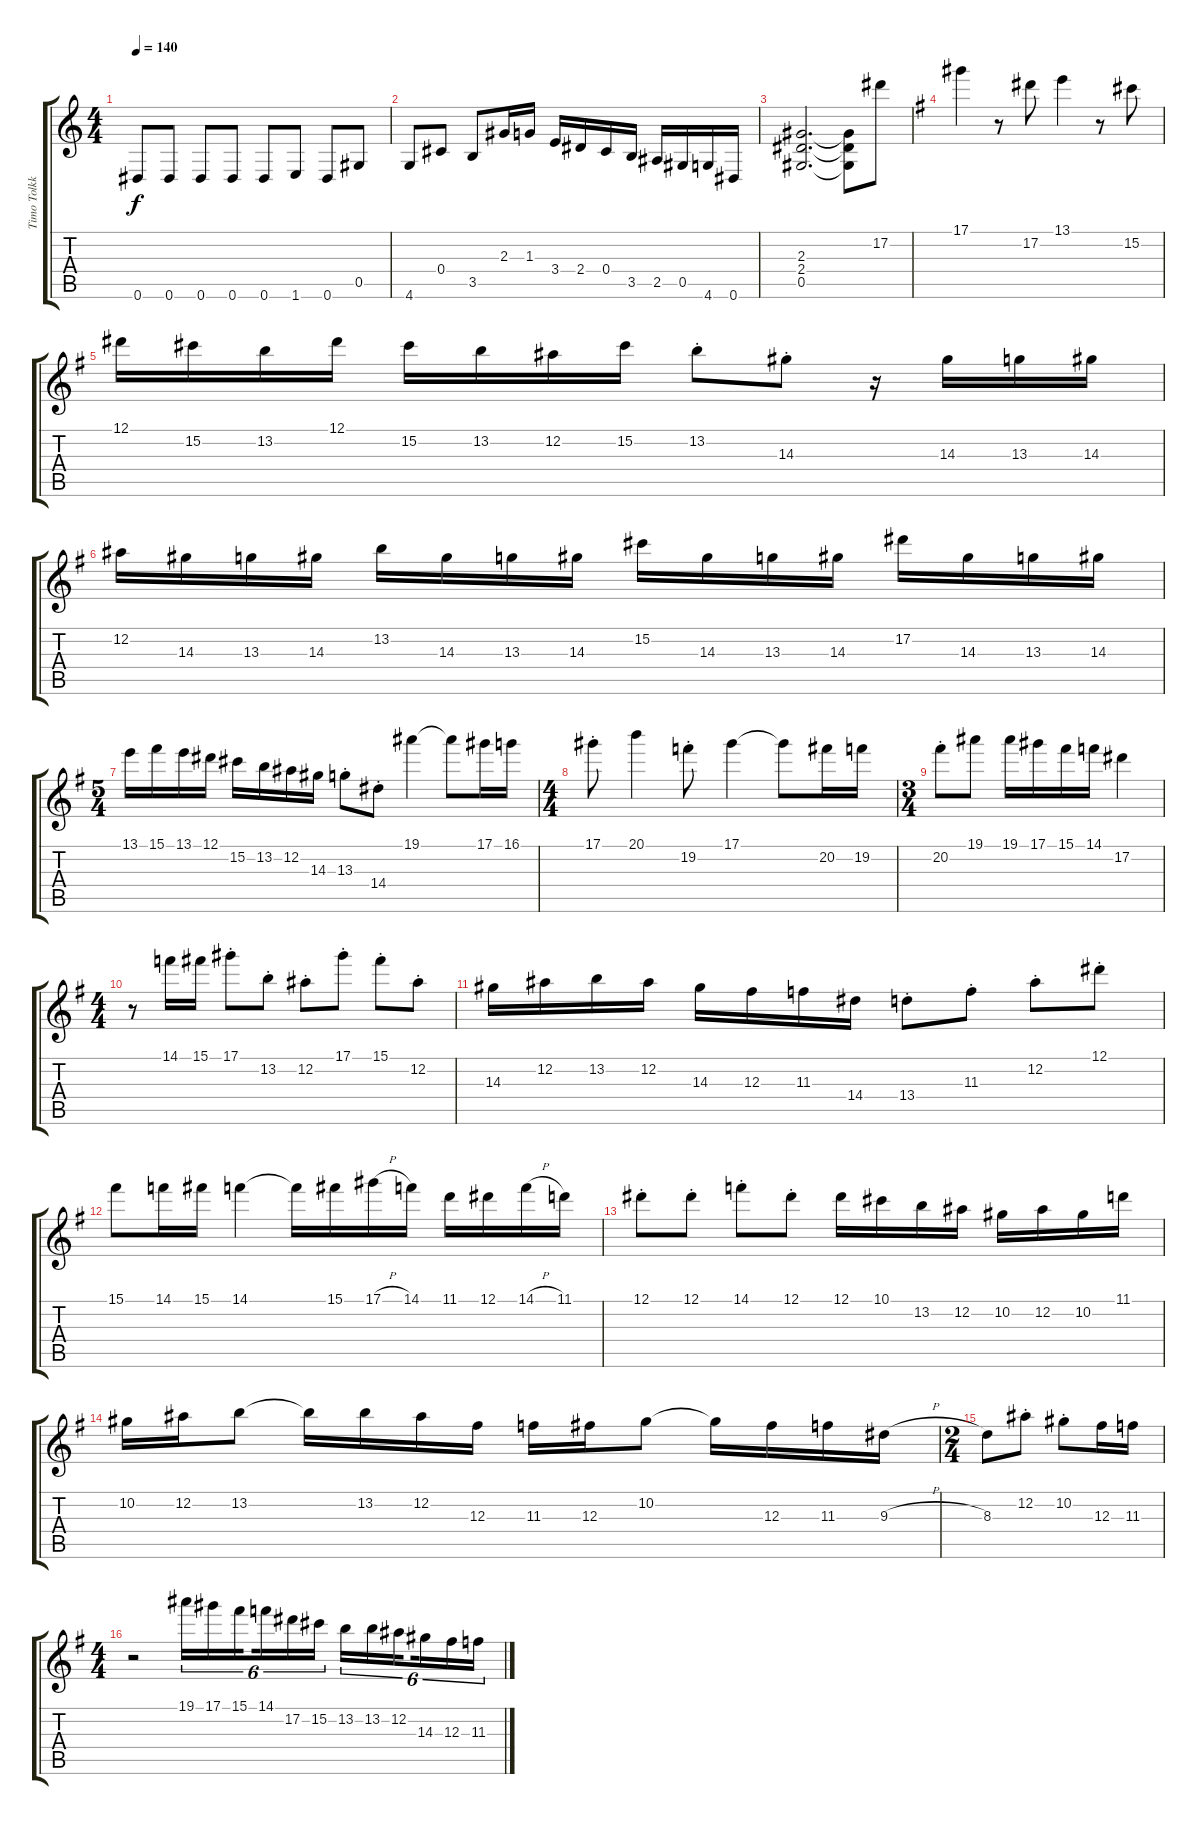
\track ("Timo Tolkki I" "Timo Tolkk") {instrument distortionguitar}
\staff {score tabs}
\tuning (Eb4 Bb3 Gb3 Db3 Ab2 Eb2) {hide}
\ts (4 4)
\tempo 140
\clef g2
\ks c
0.6.8{dy f} 0.6.8 0.6.8 0.6.8 0.6.8 1.6.8 0.6.8 0.5.8 |
4.6.8 0.4.8 3.5.8 2.3.16 1.3.16 3.4.16 2.4.16 0.4.16 3.5.16 2.5.16 0.5.16 4.6.16 0.6.16 |
(2.3 2.4 0.5).2{d} (2.3{t} 2.4{t} 0.5{t}).8 17.2.8 |
\ks g
17.1.4{volume 16} r.8 17.2.8 13.1.4 r.8 15.2.8 |
12.1.16 15.2.16 13.2.16 12.1.16 15.2.16 13.2.16 12.2.16 15.2.16 13.2{st}.8 14.3{st}.8 r.16 14.3.16 13.3.16 14.3.16 |
12.2.16 14.3.16 13.3.16 14.3.16 13.2.16 14.3.16 13.3.16 14.3.16 15.2.16 14.3.16 13.3.16 14.3.16 17.2.16 14.3.16 13.3.16 14.3.16 |
\ts (5 4)
13.1.16 15.1.16 13.1.16 12.1.16 15.2.16 13.2.16 12.2.16 14.3.16 13.3{st}.8 14.4{st}.8 19.1.4 19.1{t}.8 17.1.16 16.1.16 |
\ts (4 4)
17.1{st}.8 20.1.4 19.2{st}.8 17.1.4 17.1{t}.8 20.2.16 19.2.16 |
\ts (3 4)
20.2{st}.8 19.1.8 19.1.16 17.1.16 15.1.16 14.1.16 17.2.4 |
\ts (4 4)
r.8 14.1.16 15.1.16 17.1{st}.8 13.2{st}.8 12.2{st}.8 17.1{st}.8 15.1{st}.8 12.2{st}.8 |
14.3.16 12.2.16 13.2.16 12.2.16 14.3.16 12.3.16 11.3.16 14.4.16 13.4{st}.8 11.3{st}.8 12.2{st}.8 12.1{st}.8 |
15.1.8 14.1.16 15.1.16 14.1.4 14.1{t}.16 15.1.16 17.1{h}.16 14.1.16 11.1.16 12.1.16 14.1{h}.16 11.1.16 |
12.1{st}.8 12.1{st}.8 14.1{st}.8 12.1{st}.8 12.1.16 10.1.16 13.2.16 12.2.16 10.2.16 12.2.16 10.2.16 11.1.16 |
10.2.16 12.2.16 13.2.8 13.2{t}.16 13.2.16 12.2.16 12.3.16 11.3.16 12.3.16 10.2.8 10.2{t}.16 12.3.16 11.3.16 9.3{h}.16 |
\ts (2 4)
8.3.8 12.2{st}.8 10.2{st}.8 12.3.16 11.3.16 |
\ts (4 4)
r.2 19.1.16{tu (6 4)} 17.1.16{tu (6 4)} 15.1.16{tu (6 4) beam splitsecondary} 14.1.16{tu (6 4)} 17.2.16{tu (6 4)} 15.2.16{tu (6 4)} 13.2.16{tu (6 4)} 13.2.16{tu (6 4)} 12.2.16{tu (6 4) beam splitsecondary} 14.3.16{tu (6 4)} 12.3.16{tu (6 4)} 11.3.16{tu (6 4)}
